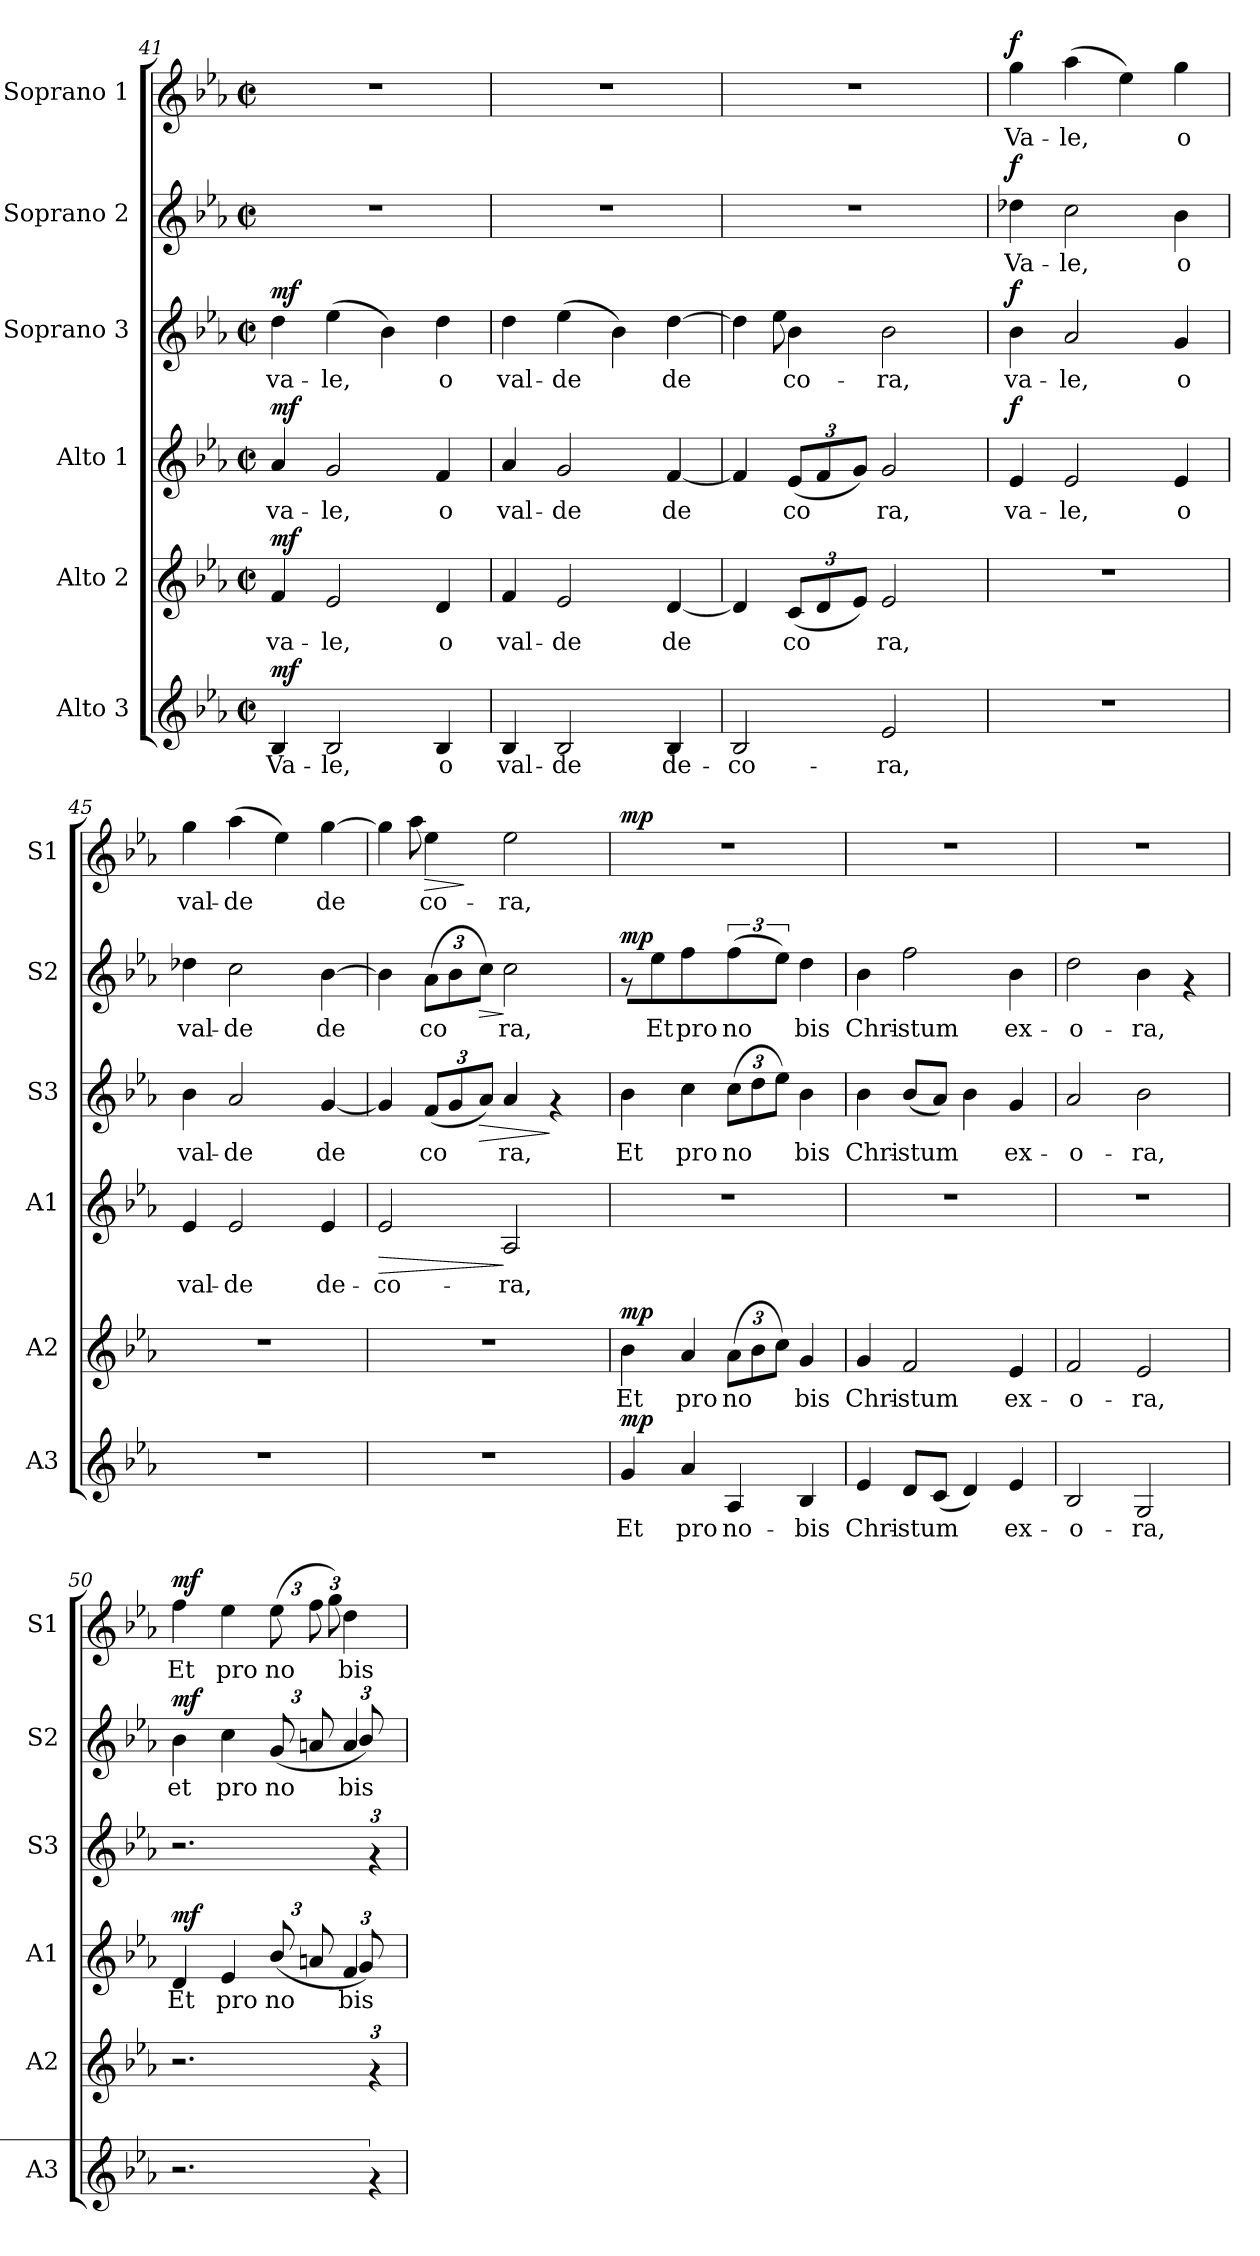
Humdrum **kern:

**kern	**text	**dynam	**kern	**text	**dynam	**kern	**text	**dynam	**kern	**text	**dynam	**kern	**text	**dynam	**kern	**text	**dynam
*part6	*part6	*part6	*part5	*part5	*part5	*part4	*part4	*part4	*part3	*part3	*part3	*part2	*part2	*part2	*part1	*part1	*part1
*staff6	*staff6	*staff6	*staff5	*staff5	*staff5	*staff4	*staff4	*staff4	*staff3	*staff3	*staff3	*staff2	*staff2	*staff2	*staff1	*staff1	*staff1
*I"Alto 3	*	*	*I"Alto 2	*	*	*I"Alto 1	*	*	*I"Soprano 3	*	*	*I"Soprano 2	*	*	*I"Soprano 1	*	*
*I'A3	*	*	*I'A2	*	*	*I'A1	*	*	*I'S3	*	*	*I'S2	*	*	*I'S1	*	*
*clefG2	*	*	*clefG2	*	*	*clefG2	*	*	*clefG2	*	*	*clefG2	*	*	*clefG2	*	*
*k[b-e-a-]	*	*	*k[b-e-a-]	*	*	*k[b-e-a-]	*	*	*k[b-e-a-]	*	*	*k[b-e-a-]	*	*	*k[b-e-a-]	*	*
*E-:	*	*	*E-:	*	*	*E-:	*	*	*E-:	*	*	*E-:	*	*	*E-:	*	*
*M2/2	*	*	*M2/2	*	*	*M2/2	*	*	*M2/2	*	*	*M2/2	*	*	*M2/2	*	*
*met(c|)	*	*	*met(c|)	*	*	*met(c|)	*	*	*met(c|)	*	*	*met(c|)	*	*	*met(c|)	*	*
=41	=41	=41	=41	=41	=41	=41	=41	=41	=41	=41	=41	=41	=41	=41	=41	=41	=41
!	!LO:LY:b:cj	!LO:DY:a	!	!LO:LY:b:cj	!LO:DY:a	!	!LO:LY:b:cj	!LO:DY:a	!	!LO:LY:b:cj	!LO:DY:a	!	!	!	!	!	!
4B-/	Va-	mf	4f/	va-	mf	4a-/	va-	mf	4dd\	va-	mf	1r	.	.	1r	.	.
!	!LO:LY:b:cj	!	!	!LO:LY:b:cj	!	!	!LO:LY:b:cj	!	!	!LO:LY:b:cj	!	!	!	!	!	!	!
2B-/	-le,	.	2e-/	-le,	.	2g/	-le,	.	(>4ee-\	-le,	.	.	.	.	.	.	.
!	!	!	!	!	!	!	!	!	!	!LO:LY:b:cj	!	!	!	!	!	!	!
.	.	.	.	.	.	.	.	.	4b-\)	.	.	.	.	.	.	.	.
!	!LO:LY:b:cj	!	!	!LO:LY:b:cj	!	!	!LO:LY:b:cj	!	!	!LO:LY:b:cj	!	!	!	!	!	!	!
4B-/	o	.	4d/	o	.	4f/	o	.	4dd\	o	.	.	.	.	.	.	.
=42	=42	=42	=42	=42	=42	=42	=42	=42	=42	=42	=42	=42	=42	=42	=42	=42	=42
!	!LO:LY:b:cj	!	!	!LO:LY:b:cj	!	!	!LO:LY:b:cj	!	!	!LO:LY:b:cj	!	!	!	!	!	!	!
4B-/	val-	.	4f/	val-	.	4a-/	val-	.	4dd\	val-	.	1r	.	.	1r	.	.
!	!LO:LY:b:cj	!	!	!LO:LY:b:cj	!	!	!LO:LY:b:cj	!	!	!LO:LY:b:cj	!	!	!	!	!	!	!
2B-/	-de	.	2e-/	-de	.	2g/	-de	.	(>4ee-\	-de	.	.	.	.	.	.	.
!	!	!	!	!	!	!	!	!	!	!LO:LY:b:cj	!	!	!	!	!	!	!
.	.	.	.	.	.	.	.	.	4b-\)	.	.	.	.	.	.	.	.
!	!LO:LY:b:cj	!	!	!LO:LY:b:cj	!	!	!LO:LY:b:cj	!	!	!LO:LY:b:cj	!	!	!	!	!	!	!
4B-/	de-	.	[<4d/	de-	.	[<4f/	de-	.	[>4dd\	de-	.	.	.	.	.	.	.
=43	=43	=43	=43	=43	=43	=43	=43	=43	=43	=43	=43	=43	=43	=43	=43	=43	=43
!	!LO:LY:b:cj	!	!	!LO:LY:b:cj	!	!	!LO:LY:b:cj	!	!	!LO:LY:b:cj	!	!	!	!	!	!	!
*	*	*	*	*	*	*	*	*	*^	*	*	*	*	*	*	*	*
2B-/	-co-	.	4d/]	--	.	4f/]	--	.	4dd\]	4ryy	--	.	1r	.	.	1r	.	.
*	*	*	*Xbrackettup	*	*	*	*	*	*	*	*	*	*	*	*	*	*	*
!	!	!	!	!LO:LY:b:cj	!	!	!	!	!	!	!	!	!	!	!	!	!	!
*	*	*	*	*	*	*Xbrackettup	*	*	*	*	*	*	*	*	*	*	*	*
!	!	!	!	!	!	!	!LO:LY:b:cj	!	!	!	!LO:LY:b:cj	!	!	!	!	!	!	!
.	.	.	(<12c/L	-co-	.	(<12e-/L	-co-	.	(>4b-<\	8ee-\)	-co-	.	.	.	.	.	.	.
!	!	!	!	!LO:LY:b:cj	!	!	!LO:LY:b:cj	!	!	!	!	!	!	!	!	!	!	!
.	.	.	12d/	--	.	12f/	--	.	.	.	.	.	.	.	.	.	.	.
.	.	.	.	.	.	.	.	.	.	2ryy	.	.	.	.	.	.	.	.
!	!	!	!	!LO:LY:b:cj	!	!	!LO:LY:b:cj	!	!	!	!	!	!	!	!	!	!	!
.	.	.	12e-/J)	--	.	12g/J)	--	.	.	.	.	.	.	.	.	.	.	.
!	!LO:LY:b:cj	!	!	!LO:LY:b:cj	!	!	!LO:LY:b:cj	!	!	!	!LO:LY:b:cj	!	!	!	!	!	!	!
2e-/	-ra,	.	2e-/	-ra,	.	2g/	-ra,	.	2b-\	.	-ra,	.	.	.	.	.	.	.
.	.	.	.	.	.	.	.	.	.	8ryy	.	.	.	.	.	.	.	.
=44	=44	=44	=44	=44	=44	=44	=44	=44	=44	=44	=44	=44	=44	=44	=44	=44	=44	=44
!	!	!	!	!	!	!	!LO:LY:b:cj	!LO:DY:a	!	!	!LO:LY:b:cj	!LO:DY:a	!	!LO:LY:b:cj	!LO:DY:a	!	!LO:LY:b:cj	!LO:DY:a
*	*	*	*	*	*	*	*	*	*v	*v	*	*	*	*	*	*	*	*
1r	.	.	1r	.	.	4e-/	va-	f	4b-\	va-	f	4dd-X\	Va-	f	4gg\	Va-	f
!	!	!	!	!	!	!	!LO:LY:b:cj	!	!	!LO:LY:b:cj	!	!	!LO:LY:b:cj	!	!	!LO:LY:b:cj	!
.	.	.	.	.	.	2e-/	-le,	.	2a-/	-le,	.	2cc\	-le,	.	(>4aa-\	-le,	.
!	!	!	!	!	!	!	!	!	!	!	!	!	!	!	!	!LO:LY:b:cj	!
.	.	.	.	.	.	.	.	.	.	.	.	.	.	.	4ee-\)	.	.
!	!	!	!	!	!	!	!LO:LY:b:cj	!	!	!LO:LY:b:cj	!	!	!LO:LY:b:cj	!	!	!LO:LY:b:cj	!
.	.	.	.	.	.	4e-/	o	.	4g/	o	.	4b-\	o	.	4gg\	o	.
=45	=45	=45	=45	=45	=45	=45	=45	=45	=45	=45	=45	=45	=45	=45	=45	=45	=45
!	!	!	!	!	!	!	!LO:LY:b:cj	!	!	!LO:LY:b:cj	!	!	!LO:LY:b:cj	!	!	!LO:LY:b:cj	!
1r	.	.	1r	.	.	4e-/	val-	.	4b-\	val-	.	4dd-X\	val-	.	4gg\	val-	.
!	!	!	!	!	!	!	!LO:LY:b:cj	!	!	!LO:LY:b:cj	!	!	!LO:LY:b:cj	!	!	!LO:LY:b:cj	!
.	.	.	.	.	.	2e-/	-de	.	2a-/	-de	.	2cc\	-de	.	(>4aa-\	-de	.
!	!	!	!	!	!	!	!	!	!	!	!	!	!	!	!	!LO:LY:b:cj	!
.	.	.	.	.	.	.	.	.	.	.	.	.	.	.	4ee-\)	.	.
!	!	!	!	!	!	!	!LO:LY:b:cj	!	!	!LO:LY:b:cj	!	!	!LO:LY:b:cj	!	!	!LO:LY:b:cj	!
.	.	.	.	.	.	4e-/	de-	.	[<4g/	de-	.	[<4b-\	de-	.	[<4gg\	de-	.
!!LO:PB:g=z
=46	=46	=46	=46	=46	=46	=46	=46	=46	=46	=46	=46	=46	=46	=46	=46	=46	=46
!	!	!	!	!	!	!	!LO:LY:b:cj	!LO:HP:b	!	!LO:LY:b:cj	!	!	!LO:LY:b:cj	!	!	!LO:LY:b:cj	!
*	*	*	*	*	*	*	*	*	*	*	*	*	*	*	*^	*	*
1r	.	.	1r	.	.	2e-/	-co-	>	4g/]	--	.	4b-\]	--	.	4gg\]	4ryy	--	.
*	*	*	*	*	*	*	*	*	*Xbrackettup	*	*	*	*	*	*	*	*	*
!	!	!	!	!	!	!	!	!	!	!LO:LY:b:cj	!	!	!	!	!	!	!	!
*	*	*	*	*	*	*	*	*	*	*	*	*Xbrackettup	*	*	*	*	*	*
!	!	!	!	!	!	!	!	!	!	!	!	!	!LO:LY:b:cj	!	!	!	!LO:LY:b:cj	!LO:HP:b
.	.	.	.	.	.	.	.	.	(<12f/L	-co-	.	(>12a-\L	-co-	.	(>4ee-<\	8aa-\)	-co-	>
!	!	!	!	!	!	!	!	!	!	!LO:LY:b:cj	!	!	!LO:LY:b:cj	!	!	!	!	!
.	.	.	.	.	.	.	.	.	12g/	--	.	12b-\	--	.	.	.	.	.
.	.	.	.	.	.	.	.	.	.	.	.	.	.	.	.	2ryy	.	]
!	!	!	!	!	!	!	!	!	!	!LO:LY:b:cj	!LO:HP:b	!	!LO:LY:b:cj	!LO:HP:b	!	!	!	!
.	.	.	.	.	.	.	.	.	12a-/J)	--	>	12cc\J)	--	>	.	.	.	.
!	!	!	!	!	!	!	!LO:LY:b:cj	!	!	!LO:LY:b:cj	!	!	!LO:LY:b:cj	!	!	!	!LO:LY:b:cj	!
.	.	.	.	.	.	2A-/	-ra,	]	4a-/	-ra,	.	2cc\	-ra,	]	2ee-\	.	-ra,	.
.	.	.	.	.	.	.	.	.	4rf	.	]	.	.	.	.	.	.	.
.	.	.	.	.	.	.	.	.	.	.	.	.	.	.	.	8ryy	.	.
=47	=47	=47	=47	=47	=47	=47	=47	=47	=47	=47	=47	=47	=47	=47	=47	=47	=47	=47
!	!LO:LY:b:cj	!LO:DY:a	!	!LO:LY:b:cj	!LO:DY:a	!	!	!	!	!LO:LY:b:cj	!LO:DY:a	!	!	!	!	!	!	!
!	!	!	!	!	!	!	!	!	!	!	!LO:DY:n=1:b	!	!	!LO:DY:a	!	!	!	!LO:DY:a
*	*	*	*	*	*	*	*	*	*	*	*	*	*	*	*v	*v	*	*
4g/	Et	mp	4b-\	Et	mp	1r	.	.	4b-\	Et	mp mp	8rf	.	mp	1r	.	mp
!	!	!	!	!	!	!	!	!	!	!	!	!	!LO:LY:b:cj	!	!	!	!
.	.	.	.	.	.	.	.	.	.	.	.	8ee-\	Et	.	.	.	.
!	!LO:LY:b:cj	!	!	!LO:LY:b:cj	!	!	!	!	!	!LO:LY:b:cj	!	!	!LO:LY:b:cj	!	!	!	!
4a-/	pro	.	4a-/	pro	.	.	.	.	4cc\	pro	.	4ff\	pro	.	.	.	.
!	!LO:LY:b:cj	!	!	!LO:LY:b:cj	!	!	!	!	!	!LO:LY:b:cj	!	!	!	!	!	!	!
*	*	*	*	*	*	*	*	*	*	*	*	*brackettup	*	*	*	*	*
!	!	!	!	!	!	!	!	!	!	!	!	!	!LO:LY:b:cj	!	!	!	!
4A-/	no-	.	(>12a-\L	no-	.	.	.	.	(>12cc\L	no-	.	(>6ff\	no-	.	.	.	.
!	!	!	!	!LO:LY:b:cj	!	!	!	!	!	!LO:LY:b:cj	!	!	!	!	!	!	!
.	.	.	12b-\	--	.	.	.	.	12dd\	--	.	.	.	.	.	.	.
!	!	!	!	!LO:LY:b:cj	!	!	!	!	!	!LO:LY:b:cj	!	!	!LO:LY:b:cj	!	!	!	!
.	.	.	12cc\J)	--	.	.	.	.	12ee-\J)	--	.	12ee-\J)	--	.	.	.	.
!	!LO:LY:b:cj	!	!	!LO:LY:b:cj	!	!	!	!	!	!LO:LY:b:cj	!	!	!LO:LY:b:cj	!	!	!	!
4B-/	-bis	.	4g/	-bis	.	.	.	.	4b-\	-bis	.	4dd\	-bis	.	.	.	.
=48	=48	=48	=48	=48	=48	=48	=48	=48	=48	=48	=48	=48	=48	=48	=48	=48	=48
!	!LO:LY:b:cj	!	!	!LO:LY:b:cj	!	!	!	!	!	!LO:LY:b:cj	!	!	!LO:LY:b:cj	!	!	!	!
4e-/	Chri-	.	4g/	Chri-	.	1r	.	.	4b-\	Chri-	.	4b-\	Chri-	.	1r	.	.
!	!LO:LY:b:cj	!	!	!LO:LY:b:cj	!	!	!	!	!	!LO:LY:b:cj	!	!	!LO:LY:b:cj	!	!	!	!
8d/L	-stum	.	2f/	-stum	.	.	.	.	(>8b-/L	-stum	.	2ff\	-stum	.	.	.	.
!	!LO:LY:b:cj	!	!	!	!	!	!	!	!	!LO:LY:b:cj	!	!	!	!	!	!	!
(<8c/J	.	.	.	.	.	.	.	.	8a-/J)	.	.	.	.	.	.	.	.
!	!LO:LY:b:cj	!	!	!	!	!	!	!	!	!LO:LY:b:cj	!	!	!	!	!	!	!
4d/)	.	.	.	.	.	.	.	.	4b-\	.	.	.	.	.	.	.	.
!	!LO:LY:b:cj	!	!	!LO:LY:b:cj	!	!	!	!	!	!LO:LY:b:cj	!	!	!LO:LY:b:cj	!	!	!	!
4e-/	ex-	.	4e-/	ex-	.	.	.	.	4g/	ex-	.	4b-\	ex-	.	.	.	.
=49	=49	=49	=49	=49	=49	=49	=49	=49	=49	=49	=49	=49	=49	=49	=49	=49	=49
!	!LO:LY:b:cj	!	!	!LO:LY:b:cj	!	!	!	!	!	!LO:LY:b:cj	!	!	!LO:LY:b:cj	!	!	!	!
2B-/	-o-	.	2f/	-o-	.	1r	.	.	2a-/	-o-	.	2dd\	-o-	.	1r	.	.
!	!LO:LY:b:cj	!	!	!LO:LY:b:cj	!	!	!	!	!	!LO:LY:b:cj	!	!	!LO:LY:b:cj	!	!	!	!
2G/	-ra,	.	2e-/	-ra,	.	.	.	.	2b-\	-ra,	.	4b-\	-ra,	.	.	.	.
.	.	.	.	.	.	.	.	.	.	.	.	4rf	.	.	.	.	.
=50	=50	=50	=50	=50	=50	=50	=50	=50	=50	=50	=50	=50	=50	=50	=50	=50	=50
!	!	!	!	!	!	!	!LO:LY:b:cj	!LO:DY:a	!	!	!	!	!LO:LY:b:cj	!LO:DY:a	!	!LO:LY:b:cj	!LO:DY:a
*	*	*	*	*	*	*^	*	*	*	*	*	*^	*	*	*^	*	*
2.r	.	.	2.r	.	.	4d/	3%2ryy	Et	mf	2.r	.	.	4b-\	3%2ryy	et	mf	4ff\	3%2ryy	Et	mf
!	!	!	!	!	!	!	!	!LO:LY:b:cj	!	!	!	!	!	!	!LO:LY:b:cj	!	!	!	!LO:LY:b:cj	!
.	.	.	.	.	.	4e-/	.	pro	.	.	.	.	4cc\	.	pro	.	4ee-\	.	pro	.
!	!	!	!	!	!	!	!	!LO:LY:b:cj	!	!	!	!	!	!	!	!	!	!	!	!
*	*	*	*	*	*	*	*	*	*	*	*	*	*Xbrackettup	*	*	*	*	*	*	*
!	!	!	!	!	!	!	!	!	!	!	!	!	!	!	!LO:LY:b:cj	!	!	!	!	!
*	*	*	*	*	*	*	*	*	*	*	*	*	*	*	*	*	*Xbrackettup	*	*	*
!	!	!	!	!	!	!	!	!	!	!	!	!	!	!	!	!	!	!	!LO:LY:b:cj	!
.	.	.	.	.	.	(<12b-/L	.	no-	.	.	.	.	(<12g/L	.	no-	.	(>12ee-\L	.	no-	.
!	!	!	!	!	!	!	!	!LO:LY:b:cj	!	!	!	!	!	!	!LO:LY:b:cj	!	!	!	!LO:LY:b:cj	!
.	.	.	.	.	.	12an/	.	--	.	.	.	.	12an/	.	--	.	12ff\	.	--	.
!	!	!	!	!	!	!	!	!LO:LY:b:cj	!	!	!	!	!	!	!LO:LY:b:cj	!	!	!	!LO:LY:b:cj	!
.	.	.	.	.	.	4f/	12g/)	-bis	.	.	.	.	4a/	12b-/)	-bis	.	4dd\	12gg\)	-bis	.
!LO:N:vis=4	!	!	!LO:N:vis=4	!	!	!	!	!	!	!LO:N:vis=4	!	!	!	!	!	!	!	!	!	!
6rf	.	.	6rf	.	.	.	6ryy	.	.	6rf	.	.	.	6ryy	.	.	.	6ryy	.	.
*	*	*	*	*	*	*	*	*	*	*	*	*	*v	*v	*	*	*	*	*	*
*	*	*	*	*	*	*v	*v	*	*	*	*	*	*	*	*	*v	*v	*	*
=	=	=	=	=	=	=	=	=	=	=	=	=	=	=	=	=	=
*-	*-	*-	*-	*-	*-	*-	*-	*-	*-	*-	*-	*-	*-	*-	*-	*-	*-
